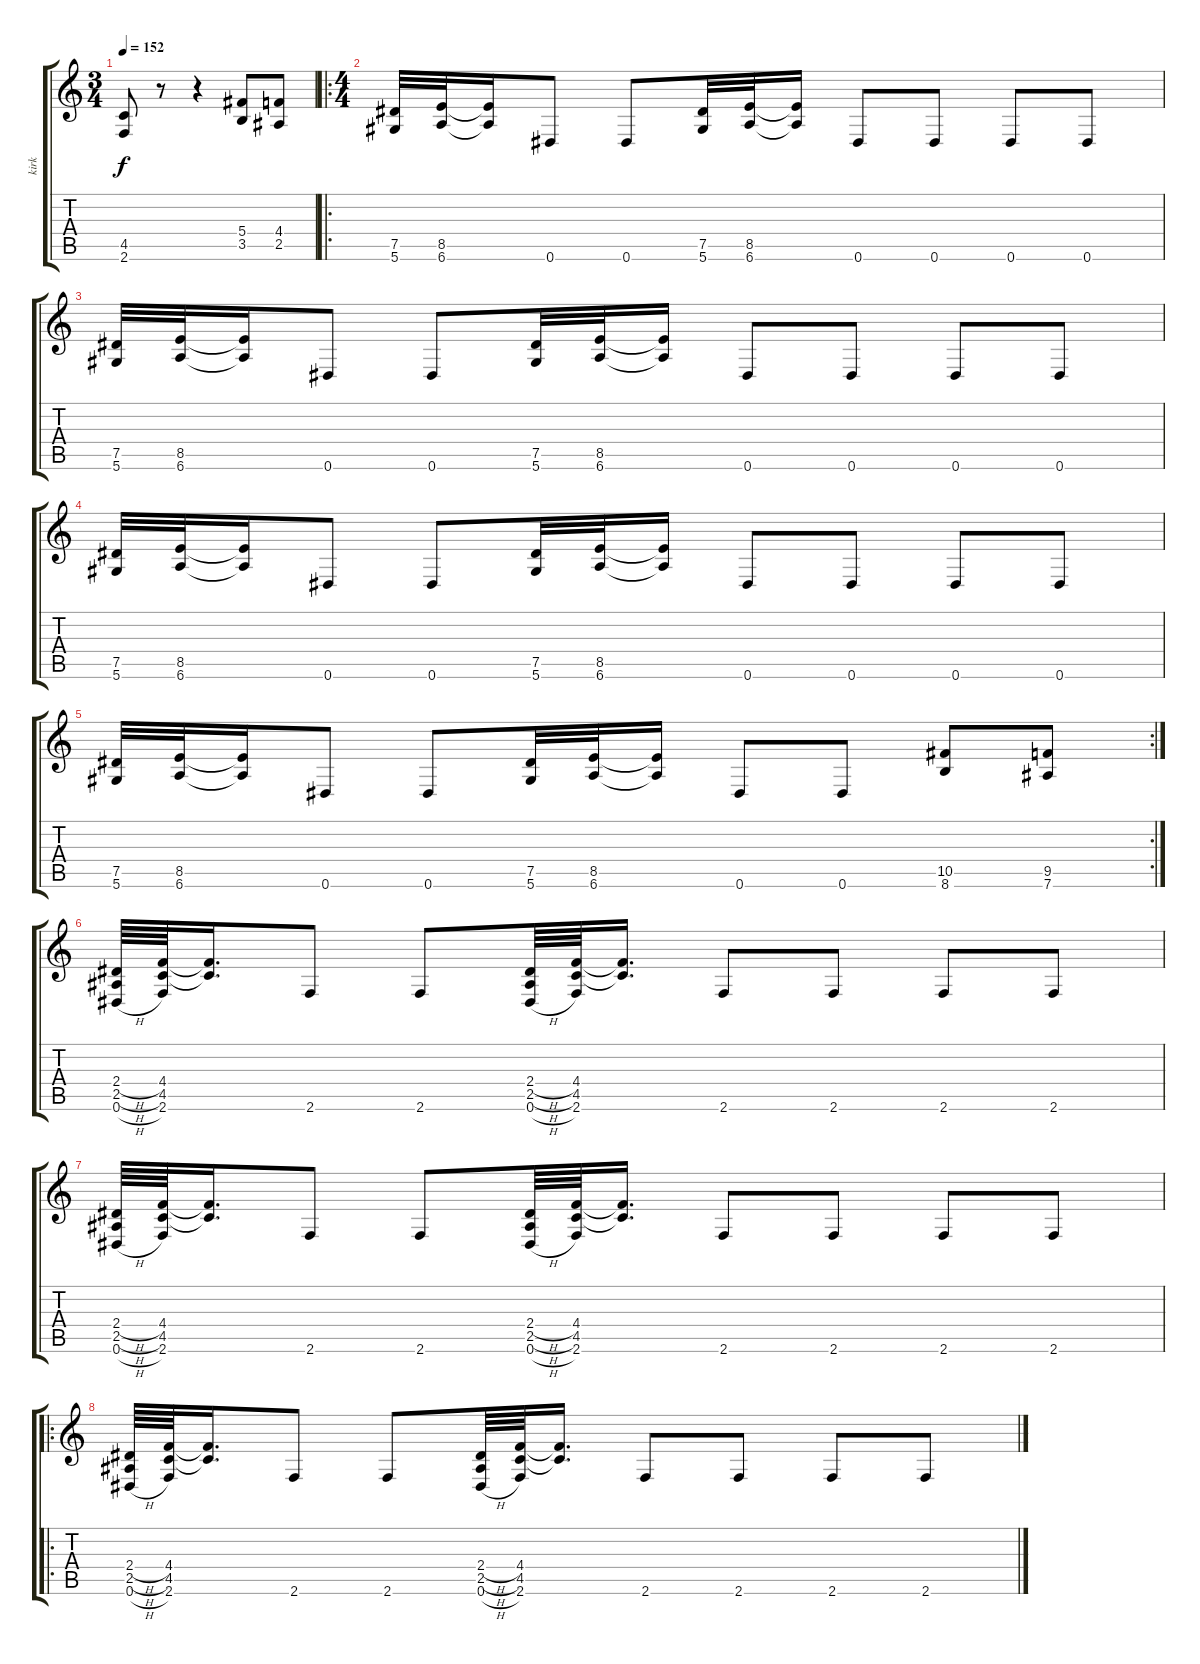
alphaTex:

\track ("kirk" "kirk") {instrument distortionguitar}
\staff {score tabs}
\tuning (Eb4 Bb3 Gb3 Db3 Ab2 Eb2) {hide}
\ts (3 4)
\tempo 152
\clef g2
\ks c
(4.5 2.6).8{dy f} r.8 r.4 (5.4 3.5).8 (4.4 2.5).8 |
\ro
\ts (4 4)
(7.5 5.6).32 (8.5 6.6).32 (8.5{t} 6.6{t}).16 0.6.8 0.6.8 (7.5 5.6).32 (8.5 6.6).32 (8.5{t} 6.6{t}).16 0.6.8 0.6.8 0.6.8 0.6.8 |
(7.5 5.6).32 (8.5 6.6).32 (8.5{t} 6.6{t}).16 0.6.8 0.6.8 (7.5 5.6).32 (8.5 6.6).32 (8.5{t} 6.6{t}).16 0.6.8 0.6.8 0.6.8 0.6.8 |
(7.5 5.6).32 (8.5 6.6).32 (8.5{t} 6.6{t}).16 0.6.8 0.6.8 (7.5 5.6).32 (8.5 6.6).32 (8.5{t} 6.6{t}).16 0.6.8 0.6.8 0.6.8 0.6.8 |
\rc 2
(7.5 5.6).32 (8.5 6.6).32 (8.5{t} 6.6{t}).16 0.6.8 0.6.8 (7.5 5.6).32 (8.5 6.6).32 (8.5{t} 6.6{t}).16 0.6.8 0.6.8 (10.5 8.6).8 (9.5 7.6).8 |
(2.4{h} 2.5{h} 0.6{h}).64 (4.4 4.5 2.6).64 (4.4{t} 4.5{t}).16{d} 2.6.8 2.6.8 (2.4{h} 2.5{h} 0.6{h}).64 (4.4 4.5 2.6).64 (4.4{t} 4.5{t}).16{d} 2.6.8 2.6.8 2.6.8 2.6.8 |
(2.4{h} 2.5{h} 0.6{h}).64 (4.4 4.5 2.6).64 (4.4{t} 4.5{t}).16{d} 2.6.8 2.6.8 (2.4{h} 2.5{h} 0.6{h}).64 (4.4 4.5 2.6).64 (4.4{t} 4.5{t}).16{d} 2.6.8 2.6.8 2.6.8 2.6.8 |
\ro
(2.4{h} 2.5{h} 0.6{h}).64 (4.4 4.5 2.6).64 (4.4{t} 4.5{t}).16{d} 2.6.8 2.6.8 (2.4{h} 2.5{h} 0.6{h}).64 (4.4 4.5 2.6).64 (4.4{t} 4.5{t}).16{d} 2.6.8 2.6.8 2.6.8 2.6.8
